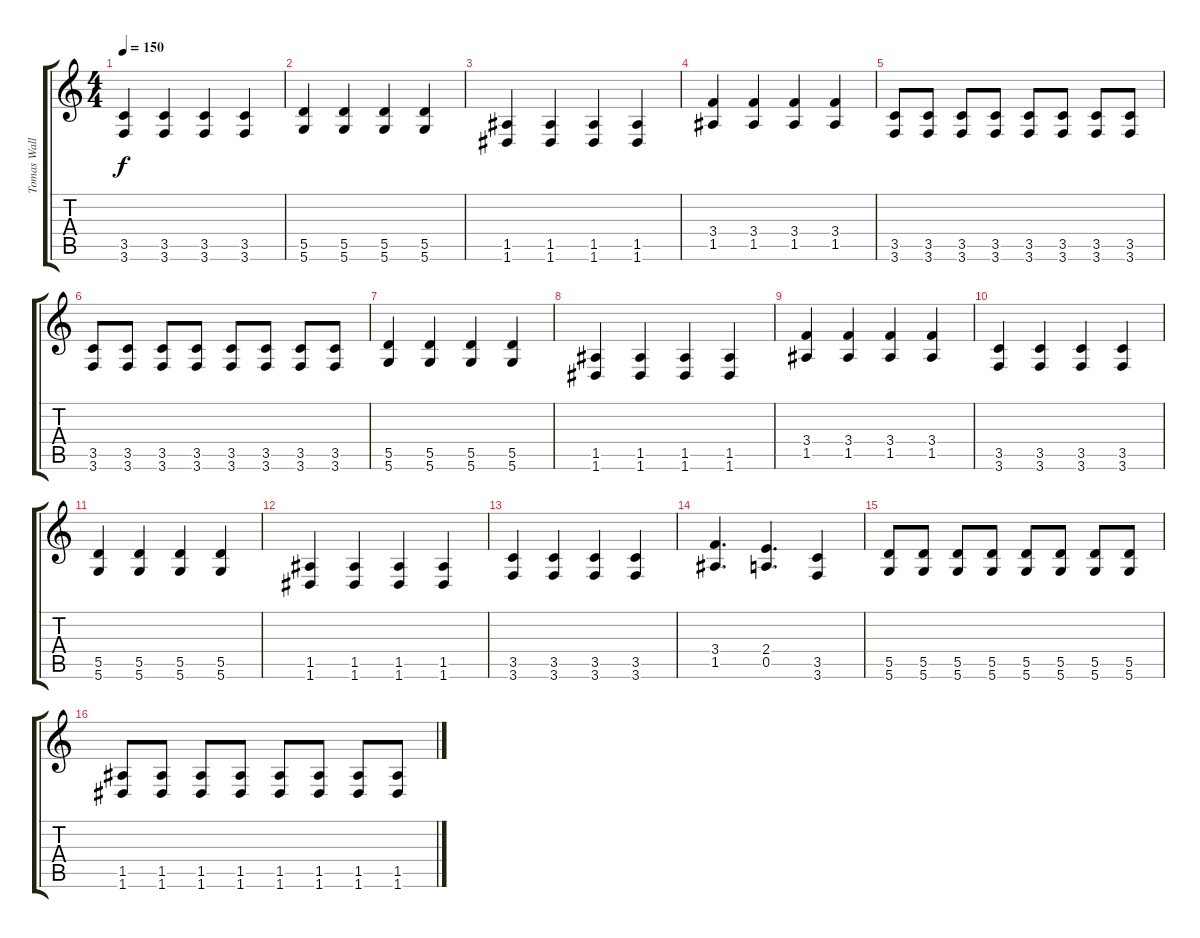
\track ("Tomas Wallin - Rhythm guitar" "Tomas Wall") {instrument distortionguitar}
\staff {score tabs}
\tuning (E4 B3 G3 D3 A2 D2) {hide}
\ts (4 4)
\tempo 150
\clef g2
\ks c
(3.5 3.6).4{dy f} (3.5 3.6).4 (3.5 3.6).4 (3.5 3.6).4 |
(5.5 5.6).4 (5.5 5.6).4 (5.5 5.6).4 (5.5 5.6).4 |
(1.5 1.6).4 (1.5 1.6).4 (1.5 1.6).4 (1.5 1.6).4 |
(3.4 1.5).4 (3.4 1.5).4 (3.4 1.5).4 (3.4 1.5).4 |
(3.5 3.6).8 (3.5 3.6).8 (3.5 3.6).8 (3.5 3.6).8 (3.5 3.6).8 (3.5 3.6).8 (3.5 3.6).8 (3.5 3.6).8 |
(3.5 3.6).8 (3.5 3.6).8 (3.5 3.6).8 (3.5 3.6).8 (3.5 3.6).8 (3.5 3.6).8 (3.5 3.6).8 (3.5 3.6).8 |
(5.5 5.6).4 (5.5 5.6).4 (5.5 5.6).4 (5.5 5.6).4 |
(1.5 1.6).4 (1.5 1.6).4 (1.5 1.6).4 (1.5 1.6).4 |
(3.4 1.5).4 (3.4 1.5).4 (3.4 1.5).4 (3.4 1.5).4 |
(3.5 3.6).4 (3.5 3.6).4 (3.5 3.6).4 (3.5 3.6).4 |
(5.5 5.6).4 (5.5 5.6).4 (5.5 5.6).4 (5.5 5.6).4 |
(1.5 1.6).4 (1.5 1.6).4 (1.5 1.6).4 (1.5 1.6).4 |
(3.5 3.6).4 (3.5 3.6).4 (3.5 3.6).4 (3.5 3.6).4 |
(3.4 1.5).4{d} (2.4 0.5).4{d} (3.5 3.6).4 |
(5.5 5.6).8 (5.5 5.6).8 (5.5 5.6).8 (5.5 5.6).8 (5.5 5.6).8 (5.5 5.6).8 (5.5 5.6).8 (5.5 5.6).8 |
(1.5 1.6).8 (1.5 1.6).8 (1.5 1.6).8 (1.5 1.6).8 (1.5 1.6).8 (1.5 1.6).8 (1.5 1.6).8 (1.5 1.6).8
